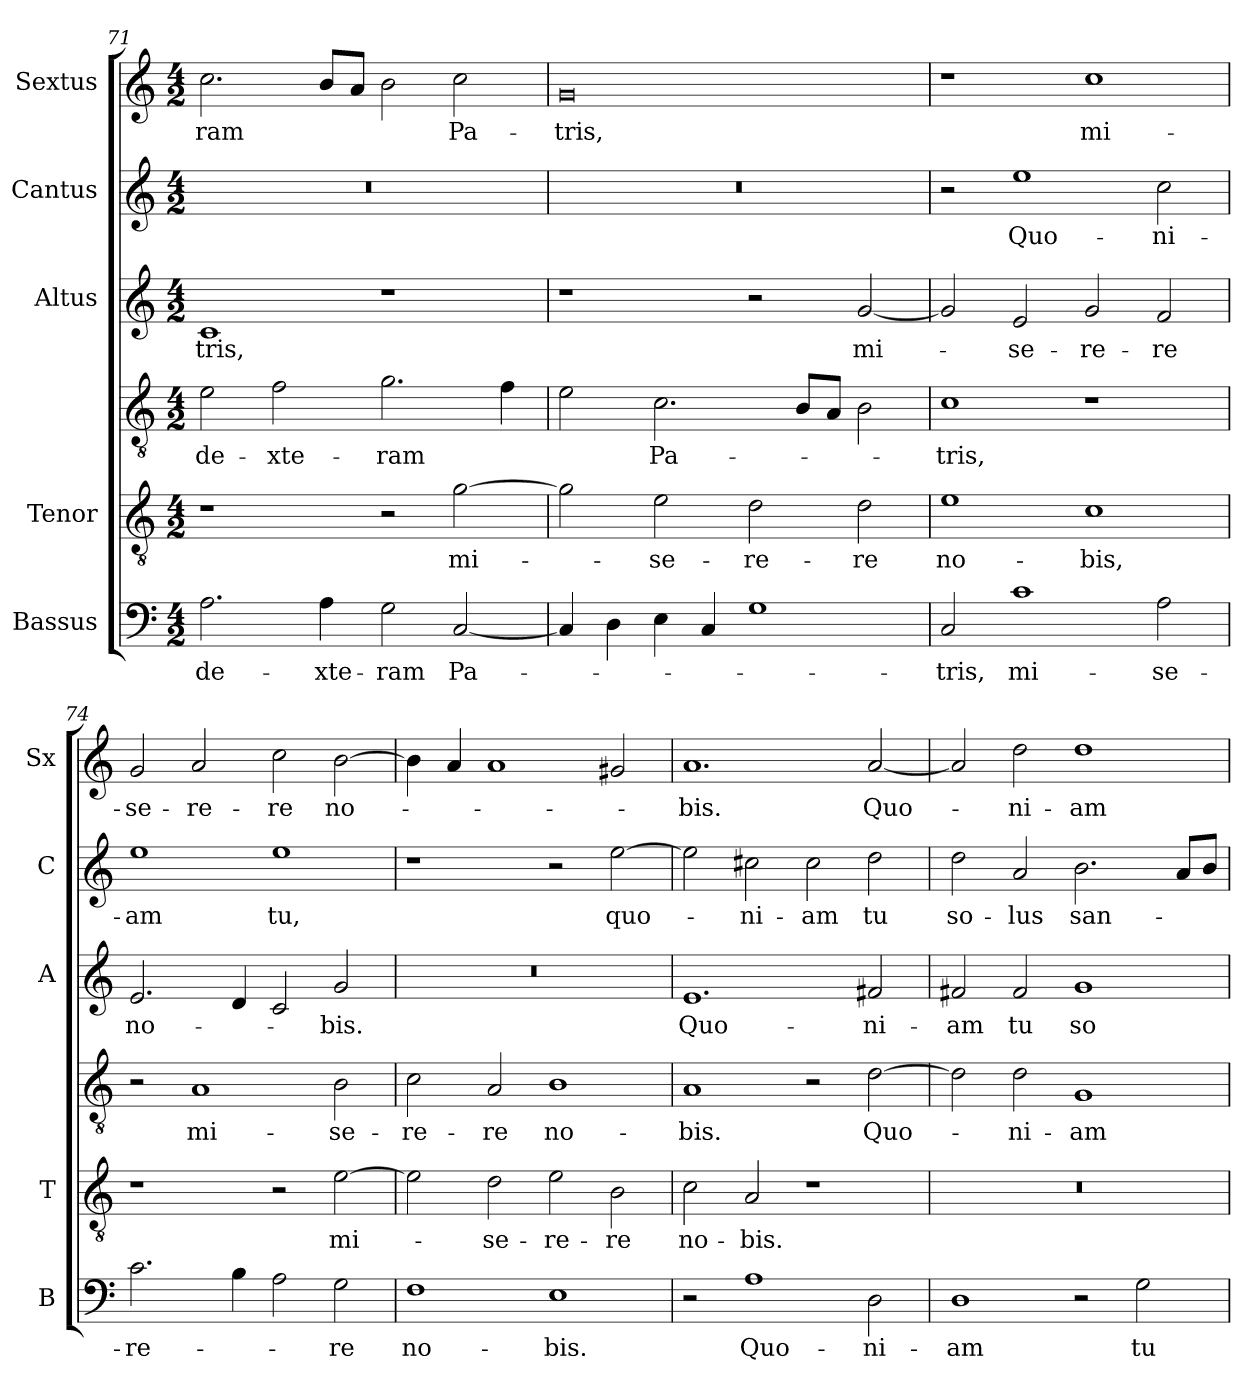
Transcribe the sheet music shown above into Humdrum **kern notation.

**kern	**text	**kern	**text	**kern	**text	**kern	**text	**kern	**text	**kern	**text
*part6	*part6	*part5	*part5	*part4	*part4	*part3	*part3	*part2	*part2	*part1	*part1
*staff6	*staff6	*staff5	*staff5	*staff4	*staff4	*staff3	*staff3	*staff2	*staff2	*staff1	*staff1
*I"Bassus	*	*I"Tenor	*	*	*	*I"Altus	*	*I"Cantus	*	*I"Sextus	*
*I'B	*	*I'T	*	*	*	*I'A	*	*I'C	*	*I'Sx	*
*clefF4	*	*clefGv2	*	*clefGv2	*	*clefG2	*	*clefG2	*	*clefG2	*
*	*	*ITrd7c12	*	*ITrd7c12	*	*	*	*	*	*	*
*k[]	*	*k[]	*	*k[]	*	*k[]	*	*k[]	*	*k[]	*
*C:	*	*C:	*	*C:	*	*C:	*	*C:	*	*C:	*
*M4/2	*	*M4/2	*	*M4/2	*	*M4/2	*	*M4/2	*	*M4/2	*
=71	=71	=71	=71	=71	=71	=71	=71	=71	=71	=71	=71
2.A\	de-	1r	.	2E\	de-	1c/	-tris,	0r	.	2.cc\	-ram
.	.	.	.	2F\	-xte-	.	.	.	.	.	.
4A\	-xte-	.	.	.	.	.	.	.	.	8b/L	.
.	.	.	.	.	.	.	.	.	.	8a/J	.
2G\	-ram	2r	.	2.G\	-ram	1r	.	.	.	2b\	.
[2C/	Pa-	[2G\	mi-	.	.	.	.	.	.	2cc\	Pa-
.	.	.	.	4F\	.	.	.	.	.	.	.
=72	=72	=72	=72	=72	=72	=72	=72	=72	=72	=72	=72
4C/]	.	2G\]	.	2E\	.	1r	.	0r	.	0g/	-tris,
4D\	.	.	.	.	.	.	.	.	.	.	.
4E\	.	2E\	-se-	2.C\	Pa-	.	.	.	.	.	.
4C/	.	.	.	.	.	.	.	.	.	.	.
1G\	.	2D\	-re-	.	.	2r	.	.	.	.	.
.	.	.	.	8BB/L	.	.	.	.	.	.	.
.	.	.	.	8AA/J	.	.	.	.	.	.	.
.	.	2D\	-re	2BB\	.	[2g/	mi-	.	.	.	.
=73	=73	=73	=73	=73	=73	=73	=73	=73	=73	=73	=73
2C/	-tris,	1E\	no-	1C\	-tris,	2g/]	.	2r	.	1r	.
1c\	mi-	.	.	.	.	2e/	-se-	1ee\	Quo-	.	.
.	.	1C\	-bis,	1r	.	2g/	-re-	.	.	1cc\	mi-
2A\	-se-	.	.	.	.	2f/	-re	2cc\	-ni-	.	.
=74	=74	=74	=74	=74	=74	=74	=74	=74	=74	=74	=74
2.c\	-re-	1r	.	2r	.	2.e/	no-	1ee\	-am	2g/	-se-
.	.	.	.	1AA/	mi-	.	.	.	.	2a/	-re-
4B\	.	.	.	.	.	4d/	.	.	.	.	.
2A\	.	2r	.	.	.	2c/	.	1ee\	tu,	2cc\	-re
2G\	-re	[2E\	mi-	2BB\	-se-	2g/	-bis.	.	.	[2b\	no-
=75	=75	=75	=75	=75	=75	=75	=75	=75	=75	=75	=75
1F\	no-	2E\]	.	2C\	-re-	0r	.	1r	.	4b\]	.
.	.	.	.	.	.	.	.	.	.	4a/	.
.	.	2D\	-se-	2AA/	-re	.	.	.	.	1a/	.
1E\	-bis.	2E\	-re-	1BB\	no-	.	.	2r	.	.	.
.	.	2BB\	-re	.	.	.	.	[2ee\	quo-	2g#/	.
=76	=76	=76	=76	=76	=76	=76	=76	=76	=76	=76	=76
2r	.	2C\	no-	1AA/	-bis.	1.e/	Quo-	2ee\]	.	1.a/	-bis.
1A\	Quo-	2AA/	-bis.	.	.	.	.	2cc#X\	-ni-	.	.
.	.	1r	.	2r	.	.	.	2cc#\	-am	.	.
2D\	-ni-	.	.	[2D\	Quo-	2f#X/	-ni-	2dd\	tu	[2a/	Quo-
=77	=77	=77	=77	=77	=77	=77	=77	=77	=77	=77	=77
1D\	-am	0r	.	2D\]	.	2f#/	-am	2dd\	so-	2a/]	.
.	.	.	.	2D\	-ni-	2f#/	tu	2a/	-lus	2dd\	-ni-
2r	.	.	.	1GG/	-am	1g/	so-	2.b\	san-	1dd\	-am
2G\	tu	.	.	.	.	.	.	.	.	.	.
.	.	.	.	.	.	.	.	8a/L	.	.	.
.	.	.	.	.	.	.	.	8b/J	.	.	.
=	=	=	=	=	=	=	=	=	=	=	=
*-	*-	*-	*-	*-	*-	*-	*-	*-	*-	*-	*-
